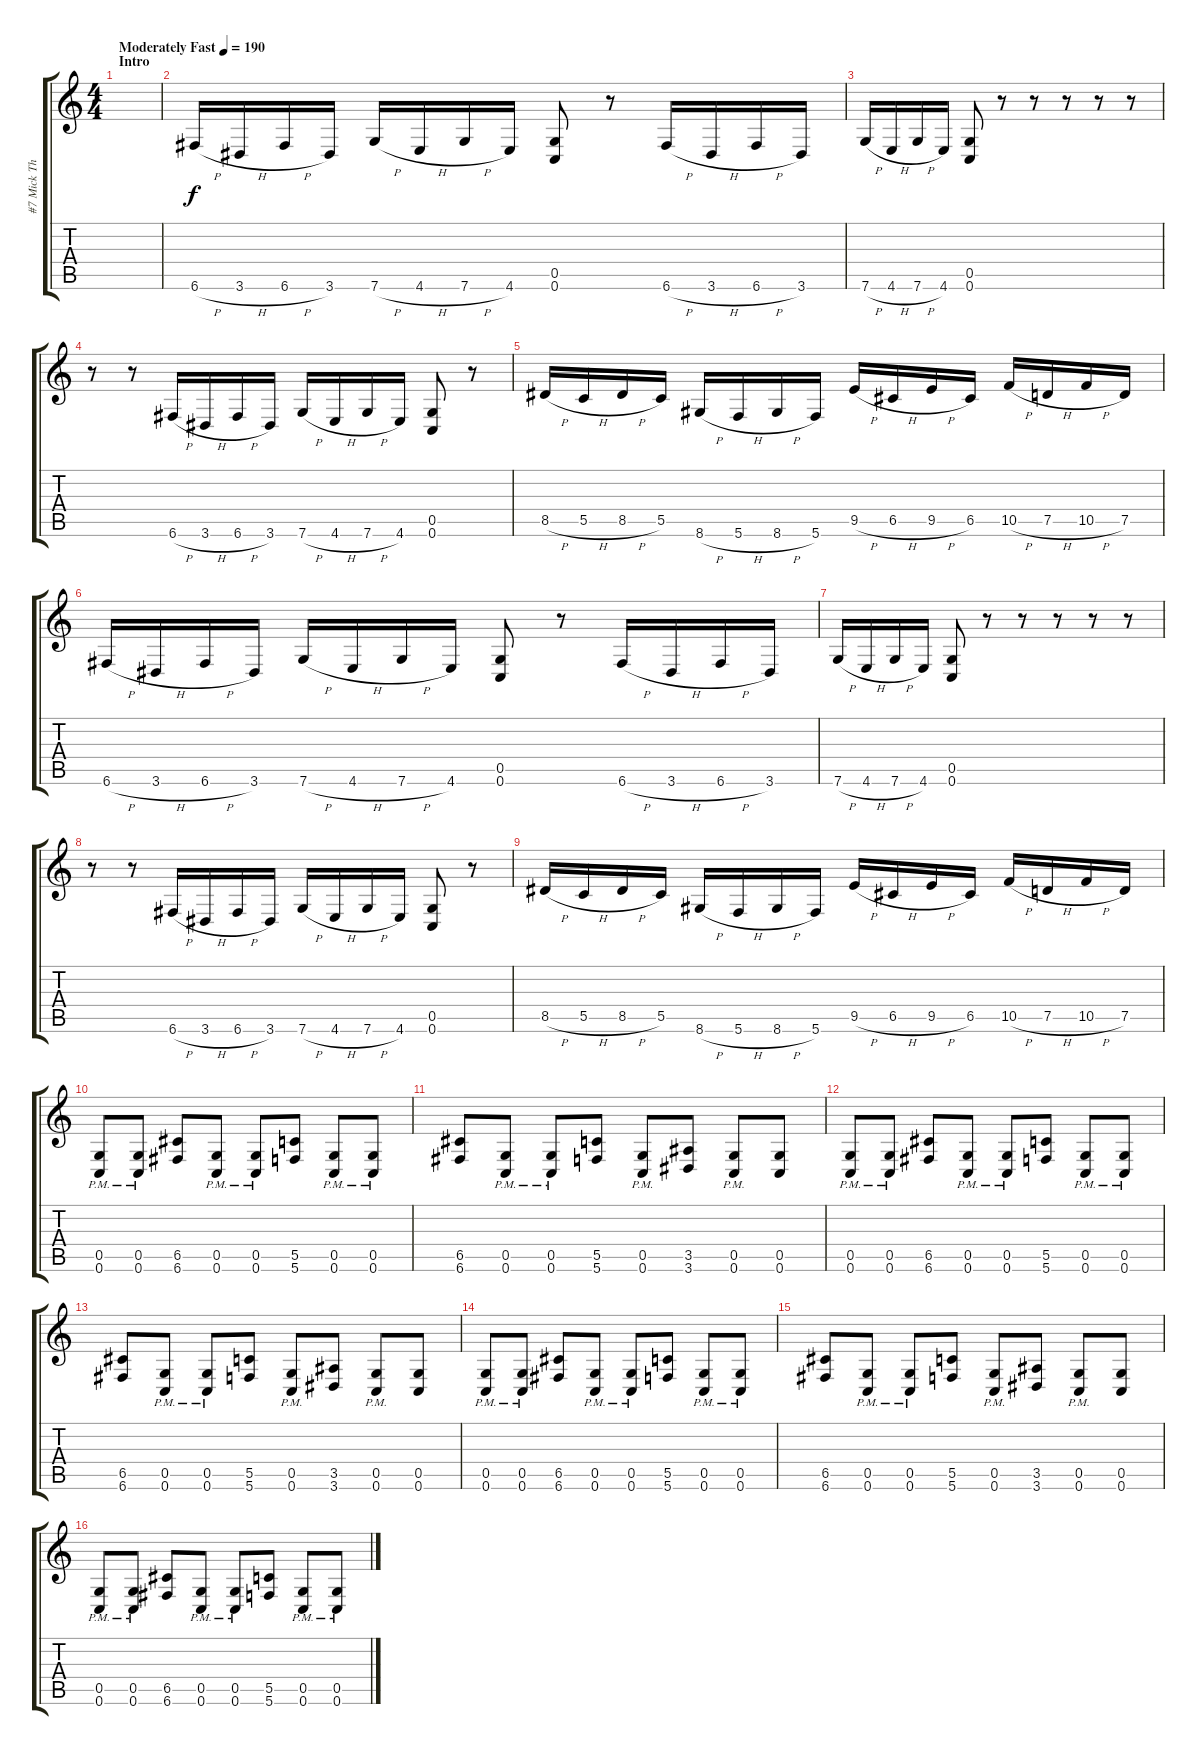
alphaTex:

\track ("#7 Mick Thompson" "#7 Mick Th") {instrument distortionguitar}
\staff {score tabs}
\tuning (D4 A3 F3 C3 G2 C2) {hide}
\ts (4 4)
\section ("" "Intro")
\tempo (190 "Moderately Fast")
\clef g2
\ks c
|
6.6{h}.16 3.6{h}.16 6.6{h}.16 3.6.16 7.6{h}.16 4.6{h}.16 7.6{h}.16 4.6.16 (0.5 0.6).8 r.8 6.6{h}.16 3.6{h}.16 6.6{h}.16 3.6.16 |
7.6{h}.16 4.6{h}.16 7.6{h}.16 4.6.16 (0.5 0.6).8 r.8 r.8 r.8 r.8 r.8 |
r.8 r.8 6.6{h}.16 3.6{h}.16 6.6{h}.16 3.6.16 7.6{h}.16 4.6{h}.16 7.6{h}.16 4.6.16 (0.5 0.6).8 r.8 |
8.5{h}.16 5.5{h}.16 8.5{h}.16 5.5.16 8.6{h}.16 5.6{h}.16 8.6{h}.16 5.6.16 9.5{h}.16 6.5{h}.16 9.5{h}.16 6.5.16 10.5{h}.16 7.5{h}.16 10.5{h}.16 7.5.16 |
6.6{h}.16 3.6{h}.16 6.6{h}.16 3.6.16 7.6{h}.16 4.6{h}.16 7.6{h}.16 4.6.16 (0.5 0.6).8 r.8 6.6{h}.16 3.6{h}.16 6.6{h}.16 3.6.16 |
7.6{h}.16 4.6{h}.16 7.6{h}.16 4.6.16 (0.5 0.6).8 r.8 r.8 r.8 r.8 r.8 |
r.8 r.8 6.6{h}.16 3.6{h}.16 6.6{h}.16 3.6.16 7.6{h}.16 4.6{h}.16 7.6{h}.16 4.6.16 (0.5 0.6).8 r.8 |
8.5{h}.16 5.5{h}.16 8.5{h}.16 5.5.16 8.6{h}.16 5.6{h}.16 8.6{h}.16 5.6.16 9.5{h}.16 6.5{h}.16 9.5{h}.16 6.5.16 10.5{h}.16 7.5{h}.16 10.5{h}.16 7.5.16 |
(0.5{pm} 0.6{pm}).8 (0.5{pm} 0.6{pm}).8 (6.5 6.6).8 (0.5{pm} 0.6).8 (0.5{pm} 0.6{pm}).8 (5.5 5.6).8 (0.5{pm} 0.6{pm}).8 (0.5{pm} 0.6{pm}).8 |
(6.5 6.6).8 (0.5{pm} 0.6{pm}).8 (0.5{pm} 0.6{pm}).8 (5.5 5.6).8 (0.5{pm} 0.6{pm}).8 (3.5 3.6).8 (0.5{pm} 0.6{pm}).8 (0.5 0.6).8 |
(0.5{pm} 0.6{pm}).8 (0.5{pm} 0.6{pm}).8 (6.5 6.6).8 (0.5{pm} 0.6).8 (0.5{pm} 0.6{pm}).8 (5.5 5.6).8 (0.5{pm} 0.6{pm}).8 (0.5{pm} 0.6{pm}).8 |
(6.5 6.6).8 (0.5{pm} 0.6{pm}).8 (0.5{pm} 0.6{pm}).8 (5.5 5.6).8 (0.5{pm} 0.6{pm}).8 (3.5 3.6).8 (0.5{pm} 0.6{pm}).8 (0.5 0.6).8 |
(0.5{pm} 0.6{pm}).8 (0.5{pm} 0.6{pm}).8 (6.5 6.6).8 (0.5{pm} 0.6).8 (0.5{pm} 0.6{pm}).8 (5.5 5.6).8 (0.5{pm} 0.6{pm}).8 (0.5{pm} 0.6{pm}).8 |
(6.5 6.6).8 (0.5{pm} 0.6{pm}).8 (0.5{pm} 0.6{pm}).8 (5.5 5.6).8 (0.5{pm} 0.6{pm}).8 (3.5 3.6).8 (0.5{pm} 0.6{pm}).8 (0.5 0.6).8 |
(0.5{pm} 0.6{pm}).8 (0.5{pm} 0.6{pm}).8 (6.5 6.6).8 (0.5{pm} 0.6).8 (0.5{pm} 0.6{pm}).8 (5.5 5.6).8 (0.5{pm} 0.6{pm}).8 (0.5{pm} 0.6{pm}).8
